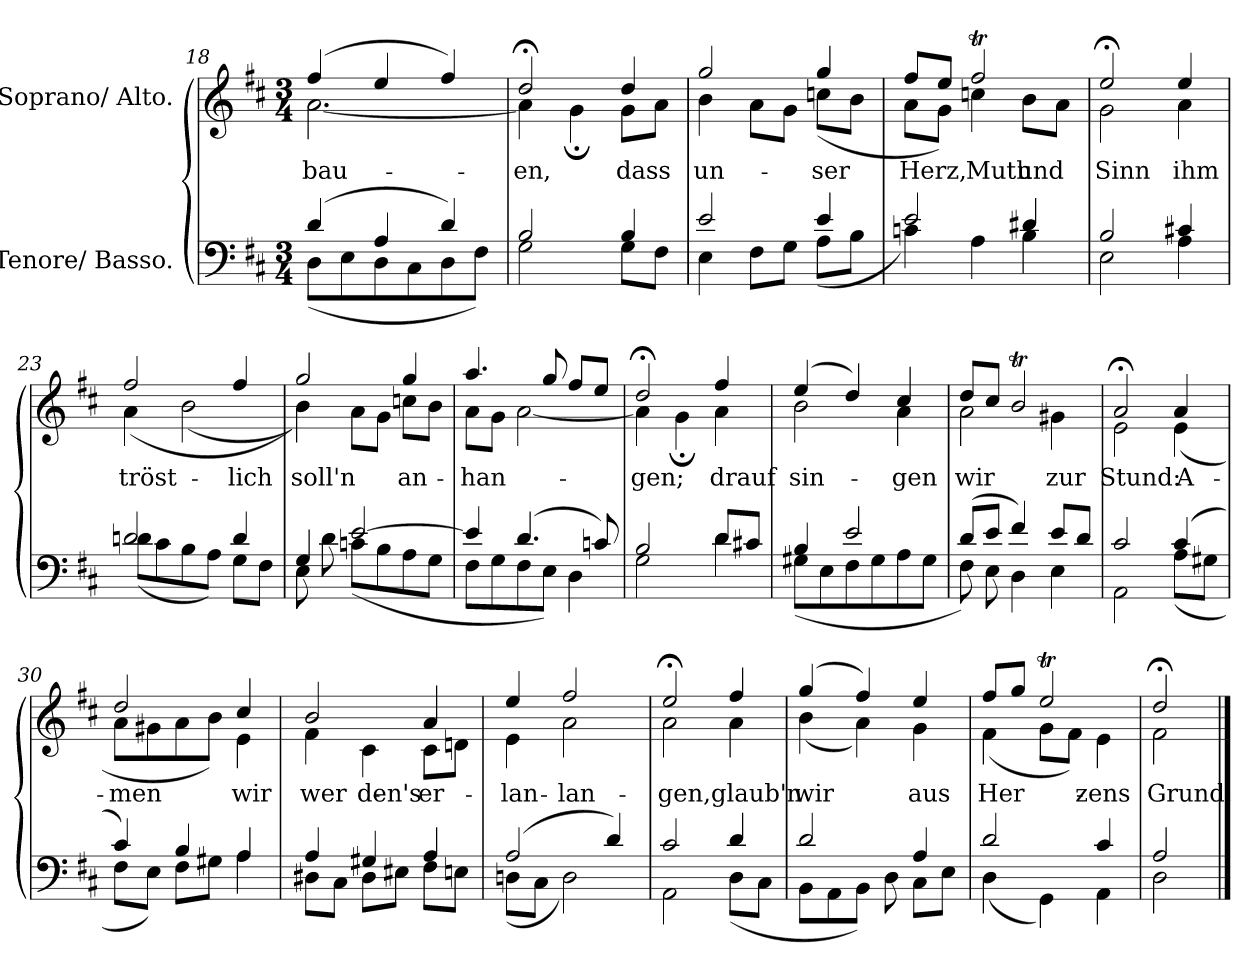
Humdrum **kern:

**kern	**kern	**text
*part2	*part1	*part1
*staff2	*staff1	*staff1
*I"Tenore/ Basso.	*I"Soprano/ Alto.	*
*clefF4	*clefG2	*
*k[f#c#]	*k[f#c#]	*
*M3/4	*M3/4	*
=18	=18	=18
*^	*	*
!	!	!	!LO:LY:b
*	*	*^	*
(4d/	(8D\L	(4ff#/	[2.a\	bau-
.	8E\	.	.	.
4A/	8D\	4ee/	.	.
.	8C#\	.	.	.
4d/)	8D\	4ff#/)	.	.
.	8F#\J)	.	.	.
!!LO:LB:g=z	!!
=19	=19	=19	=19	=19
!	!	!	!	!LO:LY:b
2B/	2G\	2dd;</	4a\]	en,
.	.	.	4g;\	.
!	!	!	!	!LO:LY:b
4B/	8G\L	4dd/	8g\L	dass
.	8F#\J	.	8a\J	.
=20	=20	=20	=20	=20
!	!	!	!	!LO:LY:b
2e/	4E\	2gg/	4b\	un-
.	8F#\L	.	8a\L	.
.	8G\J	.	8g\J	.
!	!	!	!	!LO:LY:b
4e/	(8A\L	4gg/	(8ccn\L	-ser
.	8B\J	.	8b\J	.
=21	=21	=21	=21	=21
!	!	!	!	!LO:LY:b
2e/	4cn\)	8ff#/L	8a\L	Herz,
.	.	8ee/J	8g\J)	.
!	!	!	!	!LO:LY:b
.	4A\	2ff#t/	4ccn\	Muth
!	!	!	!	!LO:LY:b
4d#X/	4B\	.	8b\L	und
.	.	.	8a\J	.
=22	=22	=22	=22	=22
!	!	!	!	!LO:LY:b
2B/	2E\	2ee;</	2g\	Sinn
!	!	!	!	!LO:LY:b
4c#X/	4A\	4ee/	4a\	ihm
=23	=23	=23	=23	=23
!	!	!	!	!LO:LY:b
2dn/	(8d\L	2ff#/	(4a\	tröst-
.	8c#\	.	.	.
.	8B\	.	(2b\	.
.	8A\J)	.	.	.
!	!	!	!	!LO:LY:b
4d/	8G\L	4ff#/	.	-lich
.	8F#\J	.	.	.
=24	=24	=24	=24	=24
!	!	!	!	!LO:LY:b
4G/	8E\	2gg/	4b\))	soll'n
.	8d\	.	.	.
[2e/	(8cn\L	.	8a\L	.
.	8B\	.	8g\J	.
!	!	!	!	!LO:LY:b
.	8A\	4gg/	8ccn\L	an-
.	8G\J	.	8b\J	.
!!LO:LB:g=z	!!
=25	=25	=25	=25	=25
!	!	!	!	!LO:LY:b
4e/]	8F#\L	4.aa/	8a\L	-han-
.	8G\	.	8g\J	.
(4.d/	8F#\	.	[2a\	.
.	8E\J)	8gg/	.	.
.	4D\	8ff#/L	.	.
8cn/)	.	8ee/J	.	.
=26	=26	=26	=26	=26
!	!	!	!	!LO:LY:b
2B/	2G\	2dd;</	4a\]	-gen;
.	.	.	4g;\	.
!	!	!	!	!LO:LY:b
8d/L	4d\	4ff#/	4a\	drauf
8c#X/J	.	.	.	.
=27	=27	=27	=27	=27
!	!	!	!	!LO:LY:b
4B/	(8G#X\L	(4ee/	2b\	sin-
.	8E\	.	.	.
2e/	8F#\	4dd/)	.	.
.	8G#\	.	.	.
!	!	!	!	!LO:LY:b
.	8A\	4cc#/	4a\	-gen
.	8G#\J	.	.	.
=28	=28	=28	=28	=28
!	!	!	!	!LO:LY:b
(8d/L	8F#\)	8dd/L	2a\	wir
8e/J	8E\	8cc#/J	.	.
4f#/)	4D\	2bT/	.	.
!	!	!	!	!LO:LY:b
8e/L	4E\	.	4g#X\	zur
8d/J	.	.	.	.
=29	=29	=29	=29	=29
!	!	!	!	!LO:LY:b
2c#/	2AA\	2a;</	2e\	Stund:
!	!	!	!	!LO:LY:b
(4c#/	(8A\L	4a/	(4e\	A-
.	8G#X\J	.	.	.
=30	=30	=30	=30	=30
!	!	!	!	!LO:LY:b
4c#/)	8F#\L	2dd/	8a\L	-men
.	8E\J)	.	8g#X\	.
4B/	8F#\L	.	8a\	.
.	8G#X\J	.	8b\J)	.
!	!	!	!	!LO:LY:b
4A/	4A\	4cc#/	4e\	wir
!!LO:LB:g=z	!!
=31	=31	=31	=31	=31
!	!	!	!	!LO:LY:a
!	!	!	!	!LO:LY:b
4A/	8D#X\L	2b/	4f#\	wer-
.	8C#\J	.	.	.
!	!	!	!	!LO:LY:b
4G#X/	8D#\L	.	4c#\	-den's
.	8E#X\J	.	.	.
!	!	!	!	!LO:LY:a
!	!	!	!	!LO:LY:b
4A/	8F#\L	4a/	8c#\L	er-
.	8En\J	.	8dn\J	.
=32	=32	=32	=32	=32
!	!	!	!	!LO:LY:a
!	!	!	!	!LO:LY:b
(2A/	(8Dn\L	4ee/	4e\	-lan-
.	8C#\J	.	.	.
!	!	!	!	!LO:LY:a
.	2D\)	2ff#/	2a\	-lan-
4d/)	.	.	.	.
=33	=33	=33	=33	=33
!	!	!	!	!LO:LY:a
!	!	!	!	!LO:LY:b
2c#/	2AA\	2ee;</	2a\	-gen,
!	!	!	!	!LO:LY:b
4d/	(8D\L	4ff#/	4a\	glaub'n
.	8C#\J	.	.	.
=34	=34	=34	=34	=34
!	!	!	!	!LO:LY:b
2d/	8BB\L	(4gg/	(4b\	wir
.	8AA\	.	.	.
.	8BB\J)	4ff#/)	4a\)	.
.	8D\	.	.	.
!	!	!	!	!LO:LY:b
4A/	8C#\L	4ee/	4g\	aus
.	8E\J	.	.	.
=35	=35	=35	=35	=35
!	!	!	!	!LO:LY:b
2d/	(4D\	8ff#/L	(4f#\	Her-
.	.	8gg/J	.	.
.	4GG\)	2eeT/	8g\L	.
.	.	.	8f#\J)	.
!	!	!	!	!LO:LY:b
4c#/	4AA\	.	4e\	-zens
=36	=36	=36	=36	=36
!	!	!	!	!LO:LY:b
2A/	2D\	2dd;</	2f#\	Grund.
*v	*v	*	*	*
*	*v	*v	*
==	==	==
*-	*-	*-
